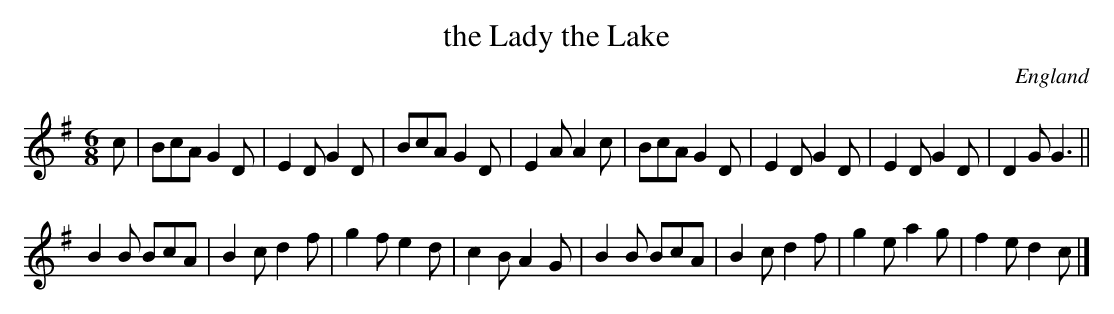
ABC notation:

X:1
T:the Lady the Lake
L:1/8
M:6/8
O:England
K:G
c | \
BcA G2D | E2D G2D | BcA G2D | E2A A2c | BcA G2D | E2D G2D | E2D G2D | D2G G3 ||
B2B BcA | B2c d2f | g2f e2d | c2B A2G | B2B BcA | B2c d2f | g2e a2g | f2e d2c |]
